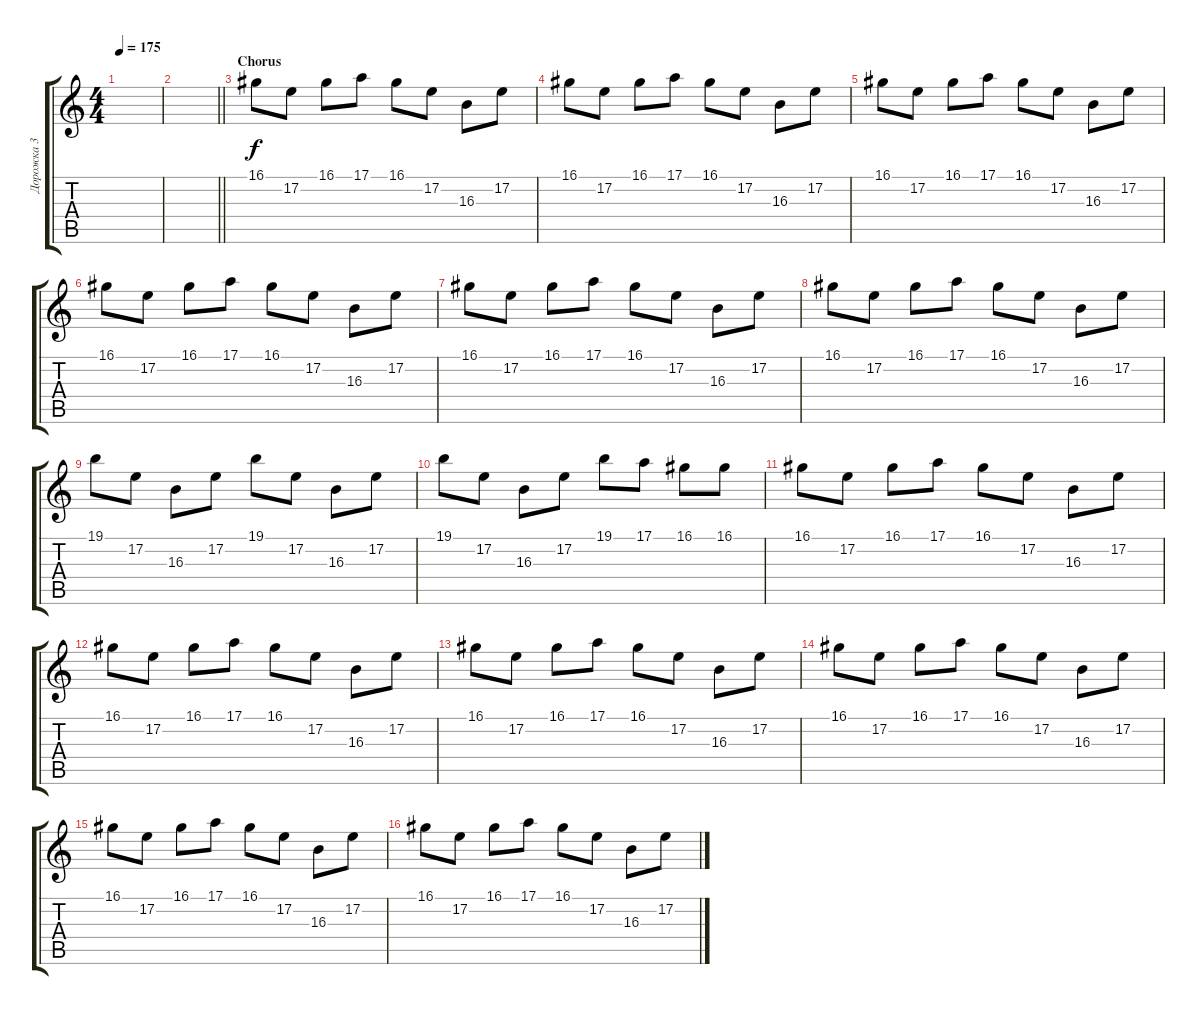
\track ("Дорожка 3" "Дорожка 3") {instrument violin}
\staff {score tabs}
\tuning (E4 B3 G3 D3 A2 E2) {hide}
\ts (4 4)
\tempo 175
\clef g2
\ks c
|
\barLineRight lightlight
|
\section ("" "Chorus")
16.1.8 17.2.8 16.1.8 17.1.8 16.1.8 17.2.8 16.3.8 17.2.8 |
16.1.8 17.2.8 16.1.8 17.1.8 16.1.8 17.2.8 16.3.8 17.2.8 |
16.1.8 17.2.8 16.1.8 17.1.8 16.1.8 17.2.8 16.3.8 17.2.8 |
16.1.8 17.2.8 16.1.8 17.1.8 16.1.8 17.2.8 16.3.8 17.2.8 |
16.1.8 17.2.8 16.1.8 17.1.8 16.1.8 17.2.8 16.3.8 17.2.8 |
16.1.8 17.2.8 16.1.8 17.1.8 16.1.8 17.2.8 16.3.8 17.2.8 |
19.1.8 17.2.8 16.3.8 17.2.8 19.1.8 17.2.8 16.3.8 17.2.8 |
19.1.8 17.2.8 16.3.8 17.2.8 19.1.8 17.1.8 16.1.8 16.1.8 |
16.1.8 17.2.8 16.1.8 17.1.8 16.1.8 17.2.8 16.3.8 17.2.8 |
16.1.8 17.2.8 16.1.8 17.1.8 16.1.8 17.2.8 16.3.8 17.2.8 |
16.1.8 17.2.8 16.1.8 17.1.8 16.1.8 17.2.8 16.3.8 17.2.8 |
16.1.8 17.2.8 16.1.8 17.1.8 16.1.8 17.2.8 16.3.8 17.2.8 |
16.1.8 17.2.8 16.1.8 17.1.8 16.1.8 17.2.8 16.3.8 17.2.8 |
16.1.8 17.2.8 16.1.8 17.1.8 16.1.8 17.2.8 16.3.8 17.2.8
